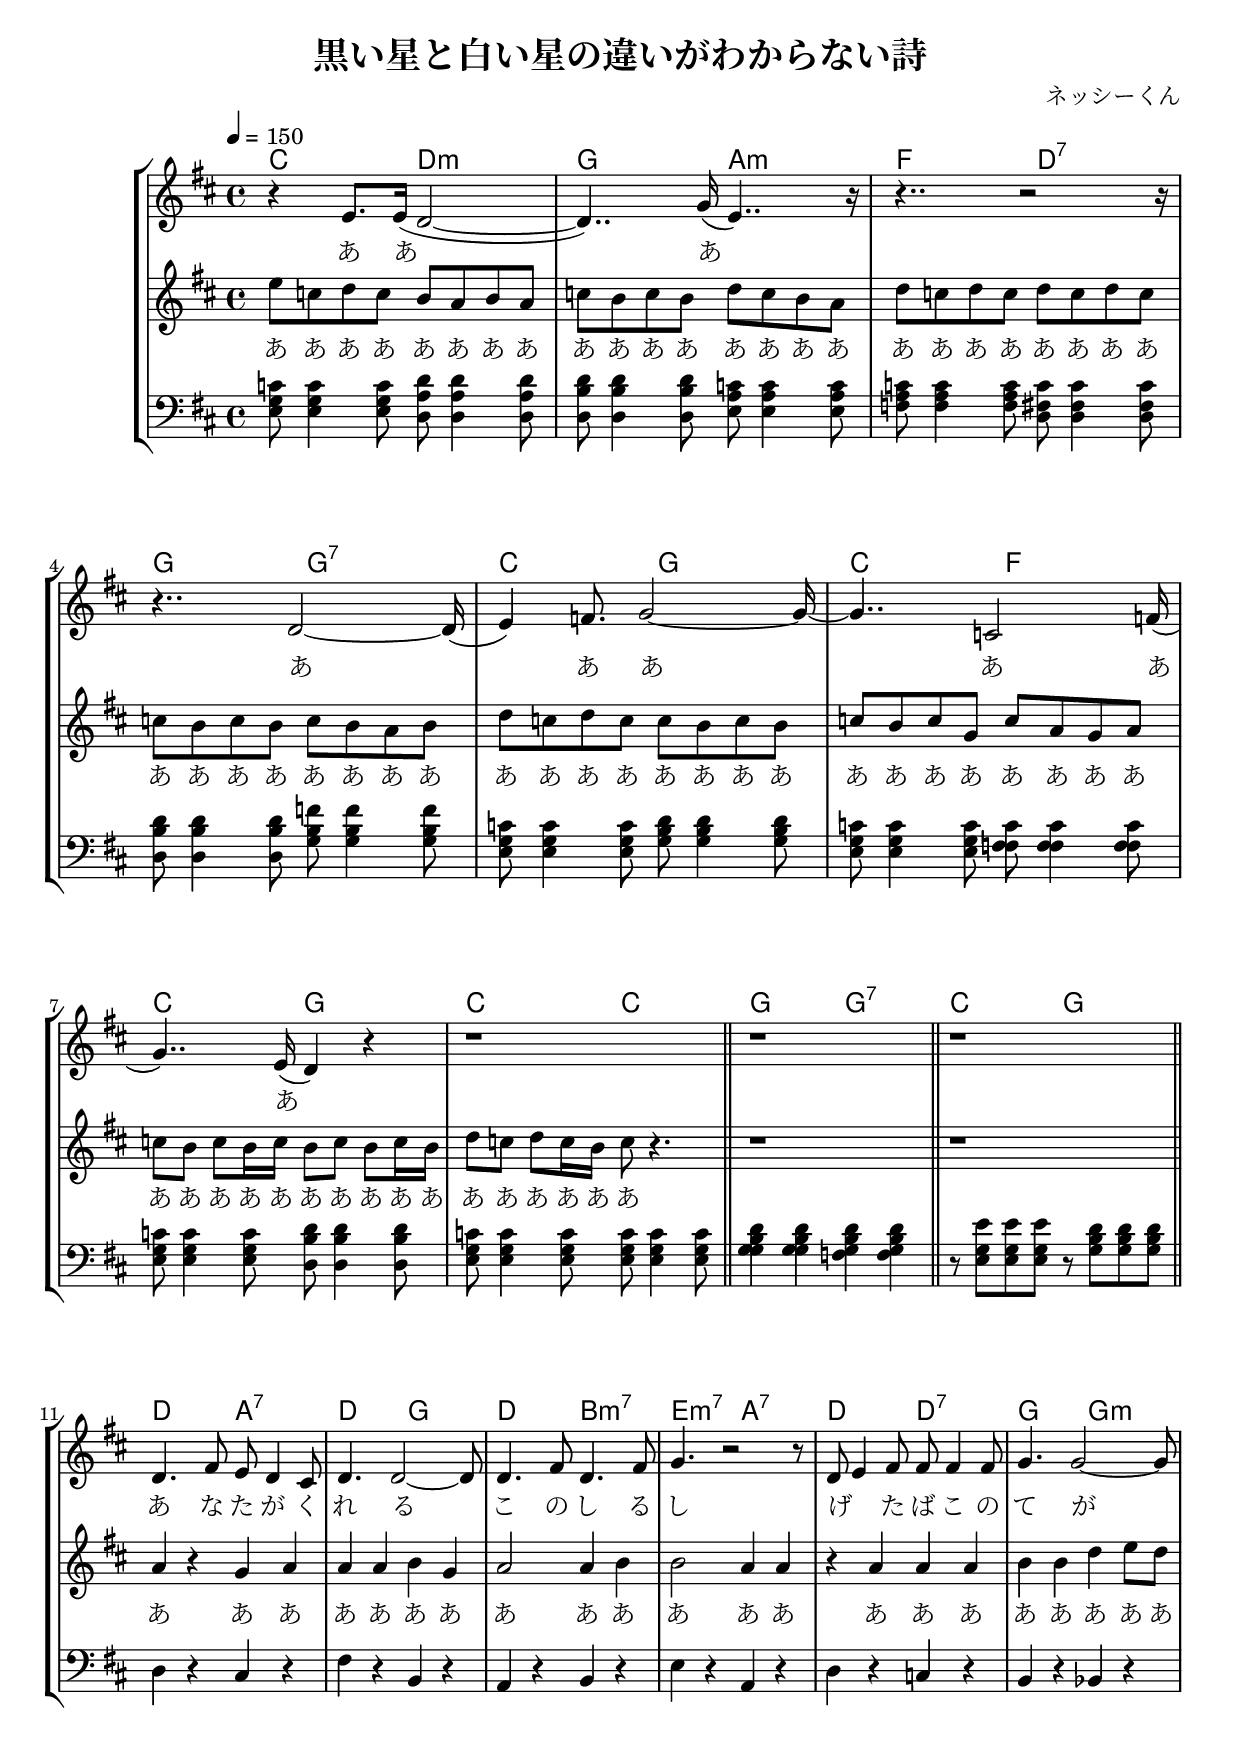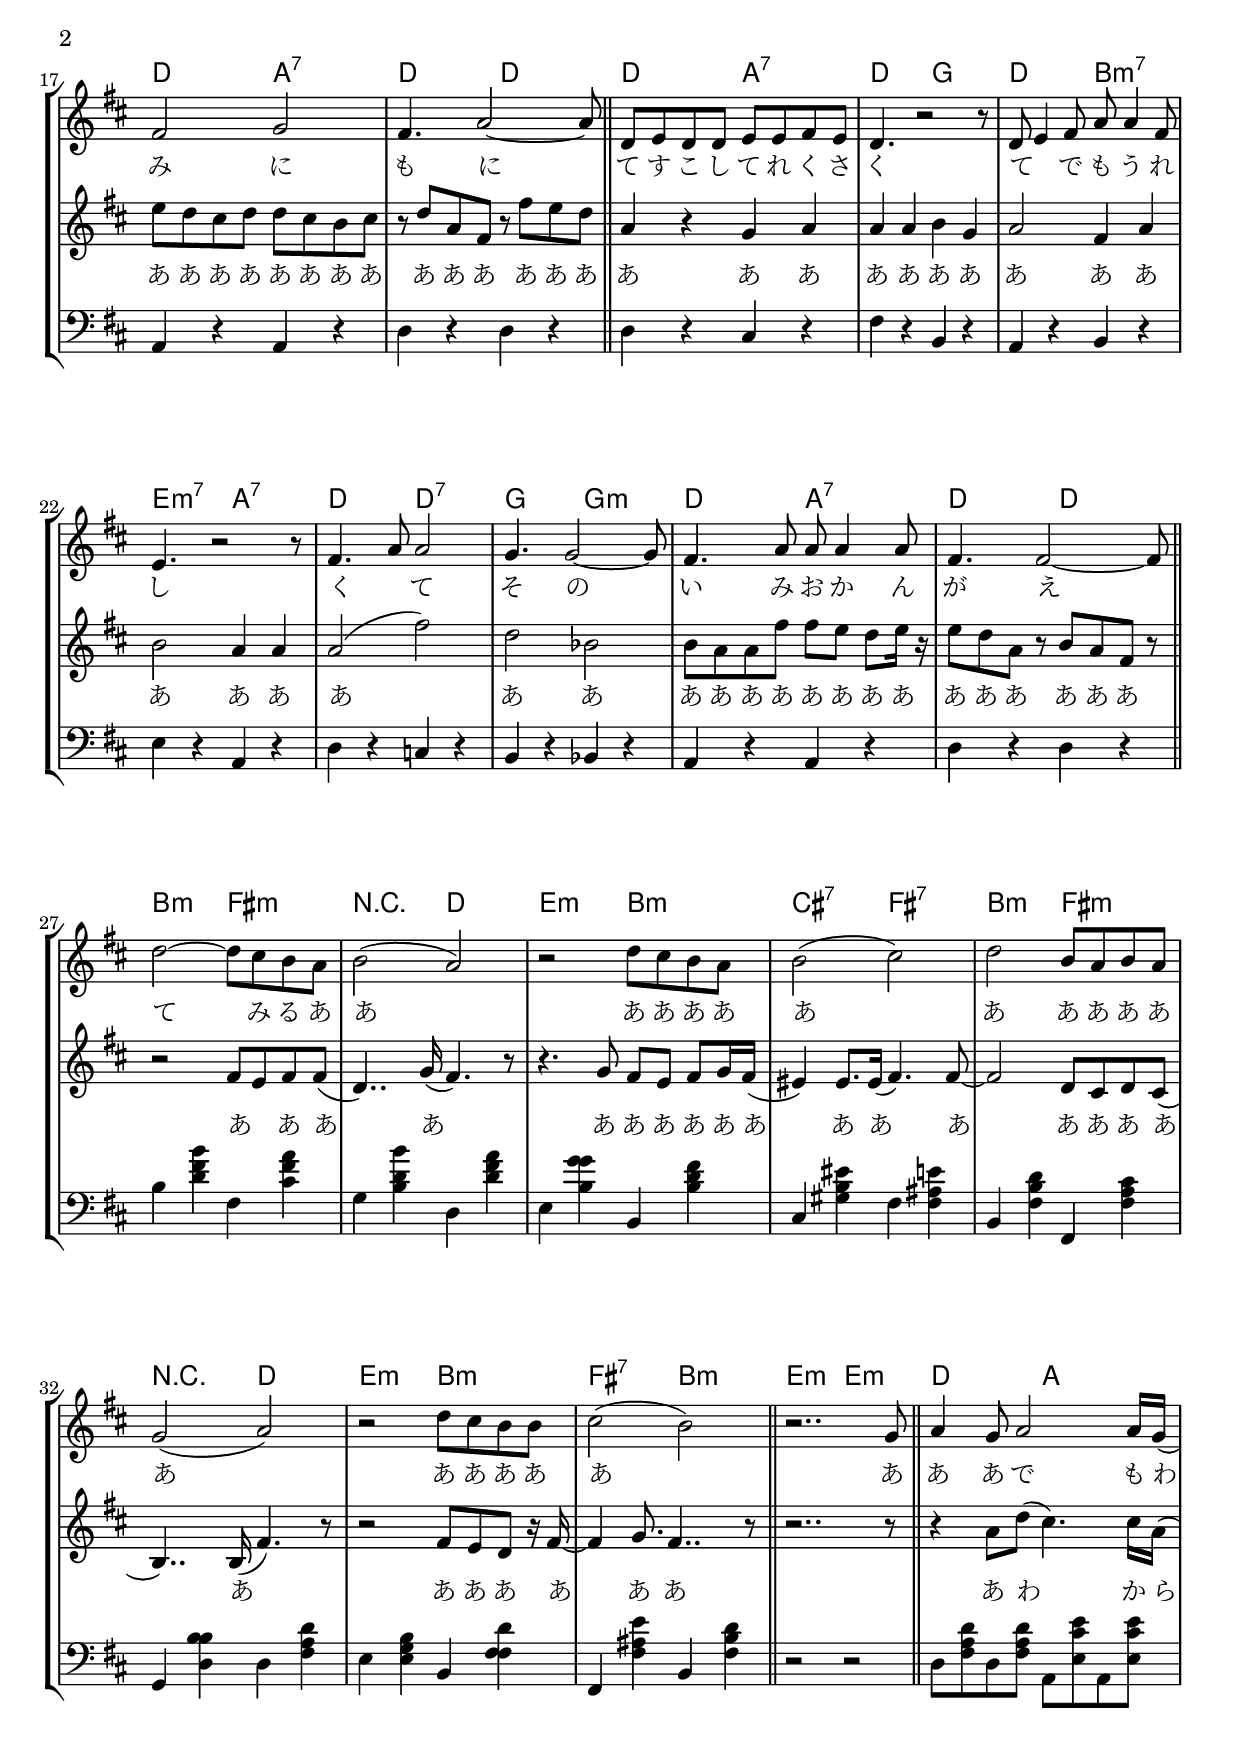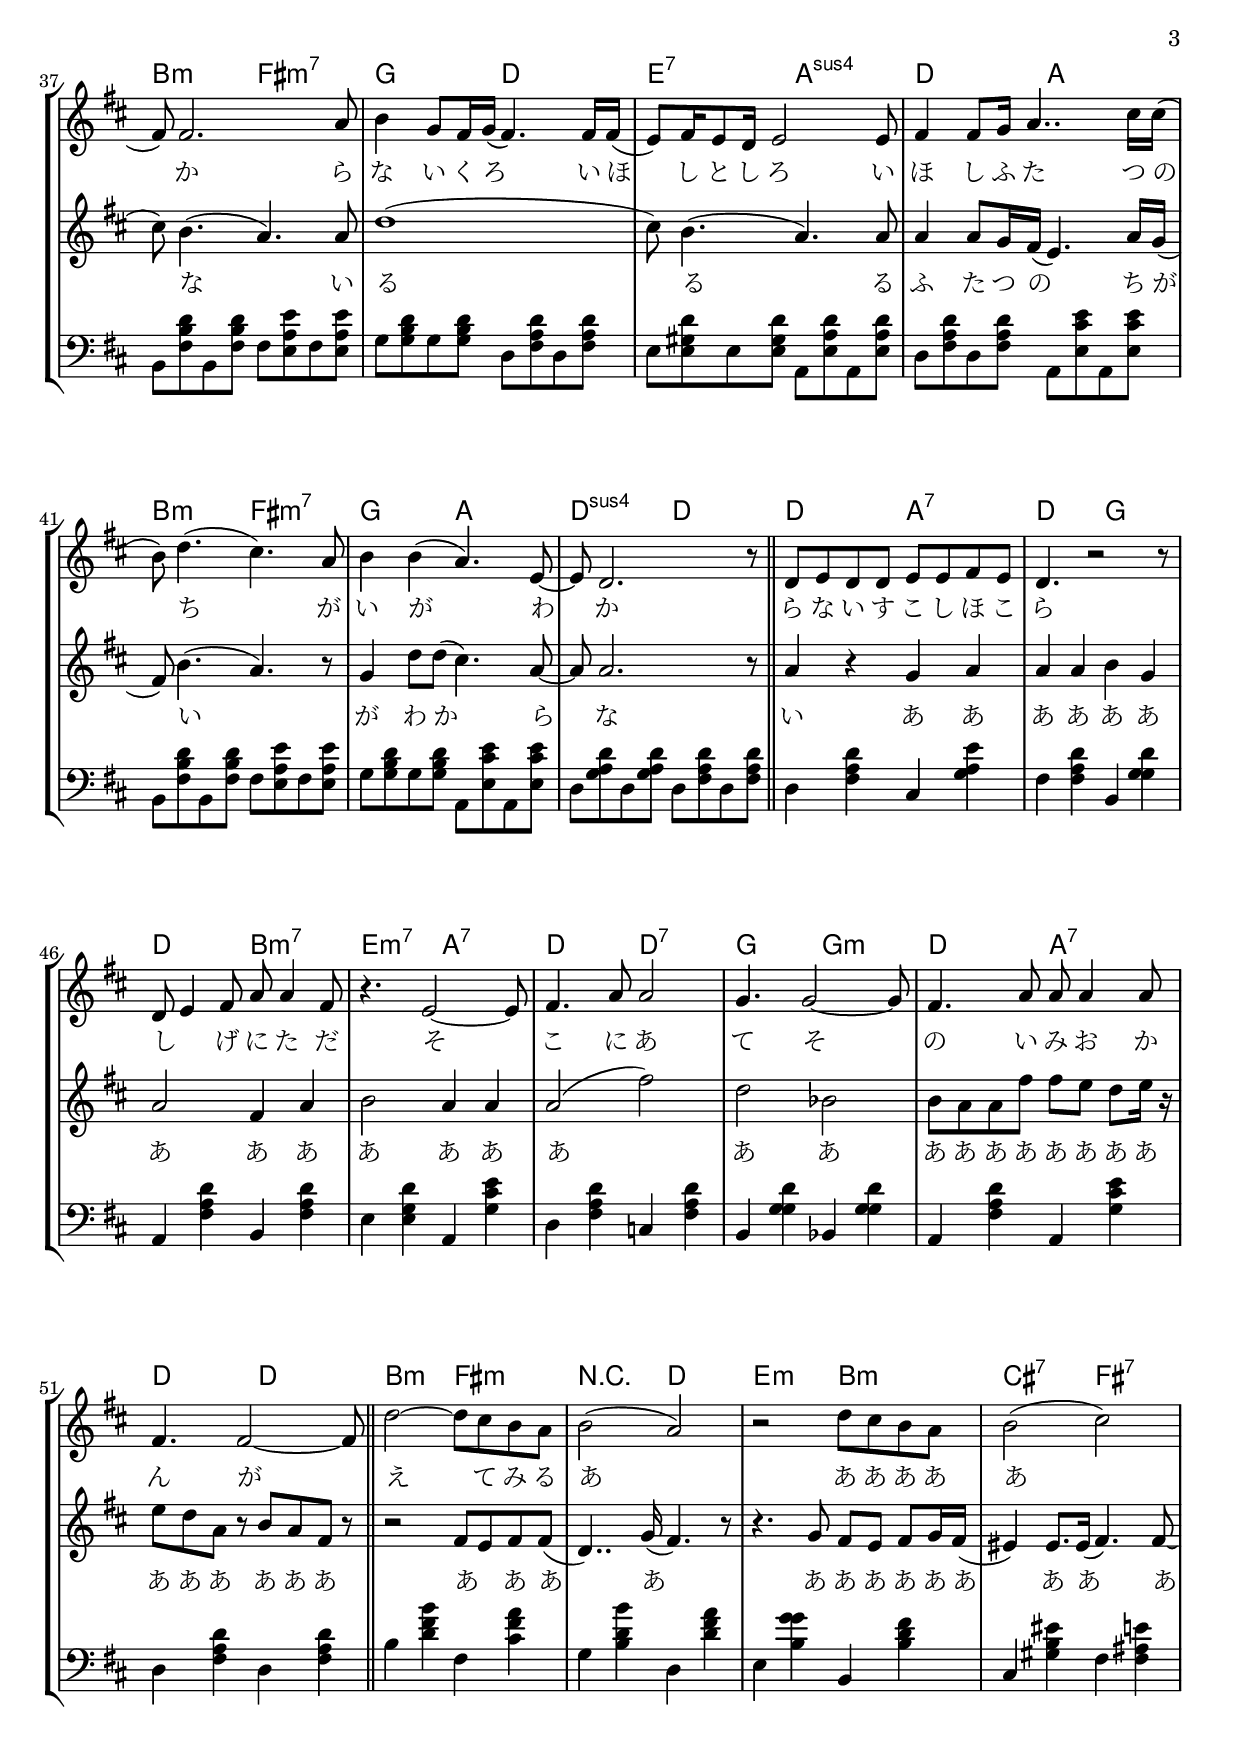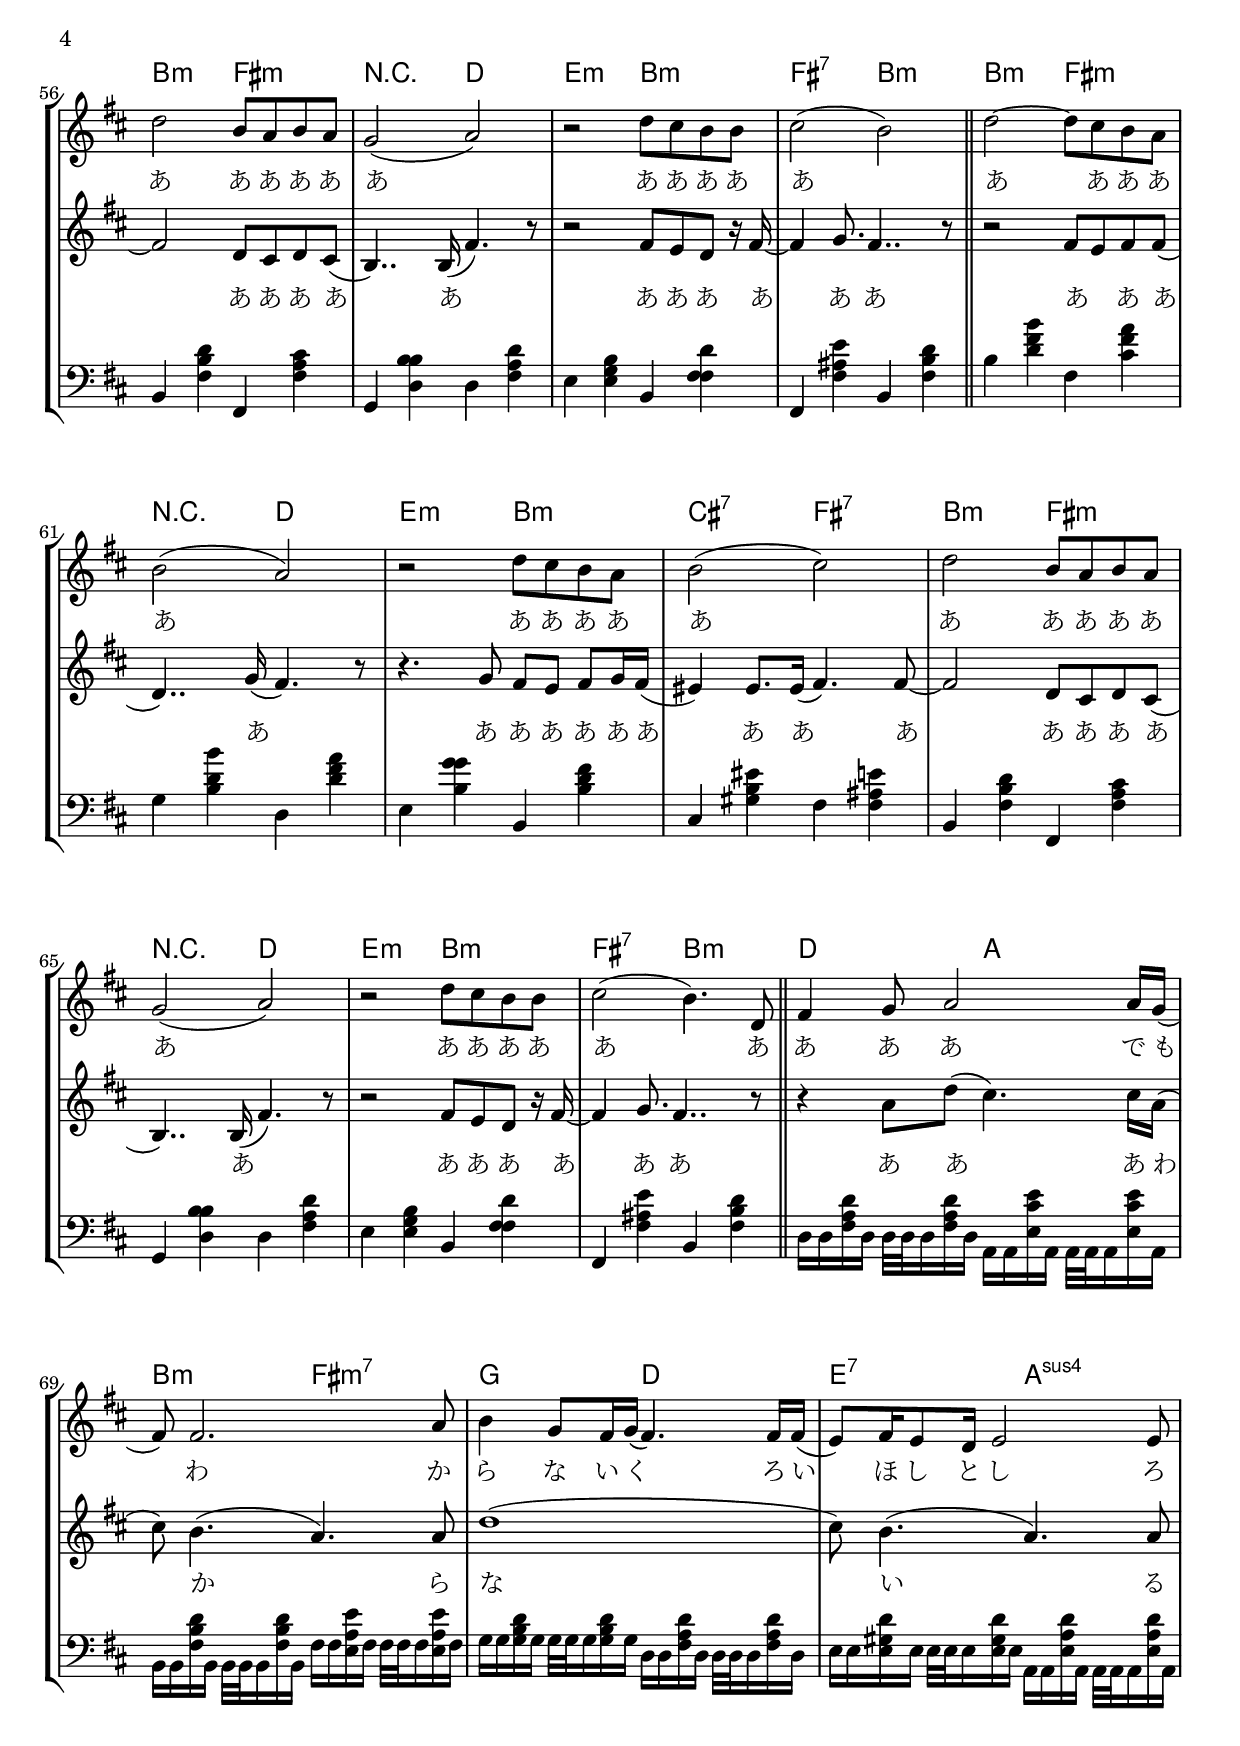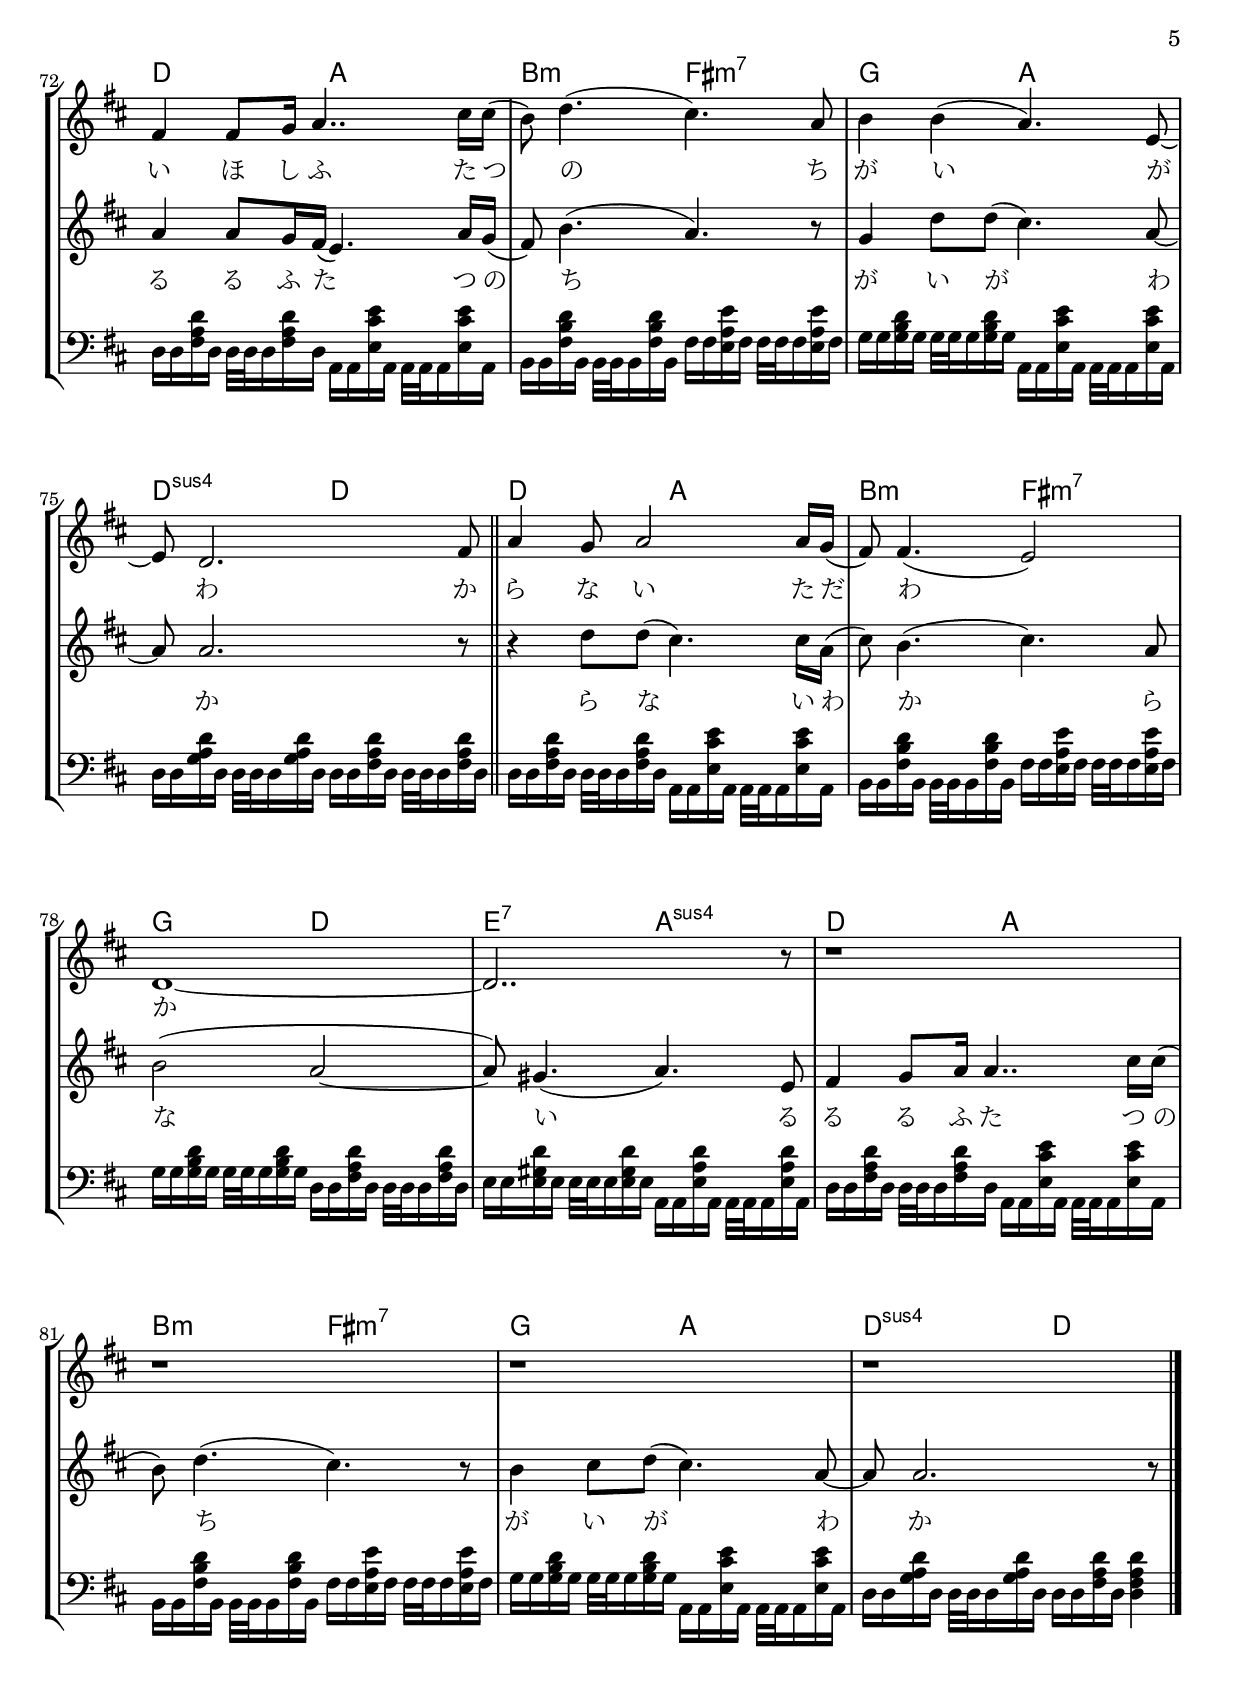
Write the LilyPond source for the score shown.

\version "2.12.1"

\header {
	title = \markup {黒い星と白い星の違いがわからない詩}
	composer = \markup \center-column {ネッシーくん}
}

harmony = \chordmode {
	c2 d:m g a:m f d:7 g g:7 c g c f c g c c 

	g g:7 

	c g 

	d a:7 d g d b:min7 e:min7 a:7 d d:7 g g:m d a:7 d d 

	d a:7 d g d b:min7 e:min7 a:7 d d:7 g g:m d a:7 d d 

	b:m fis:m r d e:m b:m cis:7 fis:7 b:m fis:m r d e:m b:m fis:7 b:m 

	e:m e:m 

	d a b:m fis:min7 g d e:7 a:sus4 d a b:m fis:min7 g a d:sus4 d 

	d a:7 d g d b:min7 e:min7 a:7 d d:7 g g:m d a:7 d d 

	b:m fis:m r d e:m b:m cis:7 fis:7 b:m fis:m r d e:m b:m fis:7 b:m 

	b:m fis:m r d e:m b:m cis:7 fis:7 b:m fis:m r d e:m b:m fis:7 b:m 

	d a b:m fis:min7 g d e:7 a:sus4 d a b:m fis:min7 g a d:sus4 d 

	d a b:m fis:min7 g d e:7 a:sus4 d a b:m fis:min7 g a d:sus4 d 
}

melody = {
	\set Staff.midiInstrument = #"Bagpipe"
		\key d \major
	\tempo 4 = 150
r4 e'8.  e'16  (d'2~ 
	d'4..)  g'16  (e'4..)  r16~ 
	r4..  r2~r16 
	r4..  d'2~d'16 
	(e'4)  f'8.  g'2~g'16~ 
	g'4..  c'2  f'16 
	(g'4..)  e'16  (d'4)  	r4 r1 	r1   
	r1   
	\set Staff.midiInstrument = #"fss0.35"
	d'4.  fis'8  e'8  d'4  cis'8 
	d'4.  d'2~d'8 
	d'4.  fis'8  d'4.  fis'8 
	g'4.  r2~r8 
	d'8  e'4  fis'8  fis'8  fis'4  fis'8 
	g'4.  g'2~g'8 
	fis'2  g'2 
	fis'4.  a'2~a'8
	\set Staff.midiInstrument = #"fss0.35"
	d'8  e'8  d'8  d'8  e'8  e'8  fis'8  e'8 
	d'4.  r2~r8 
	d'8  e'4  fis'8  a'8  a'4  fis'8 
	e'4.  r2~r8 
	fis'4.  a'8  a'2 
	g'4.  g'2~g'8 
	fis'4.  a'8  a'8  a'4  a'8 
	fis'4.  fis'2~fis'8
	\set Staff.midiInstrument = #"Koto"
	 d''2~d''8  cis''8  b'8  a'8 
	b'2  (a'2) 
	r2  d''8  cis''8  b'8  a'8 
	b'2  (cis''2) 
	d''2  b'8  a'8  b'8  a'8 
	g'2  (a'2) 
	r2  d''8  cis''8  b'8  b'8 
	cis''2  (b'2)
	r2.. 
	\set Staff.midiInstrument = #"fss0.35"
	g'8 
	a'4  g'8  a'2  a'16  g'16 
	(fis'8)  fis'2.  a'8 
	b'4  g'8  fis'16  g'16  (fis'4.)  fis'16  fis'16 
	(e'8)  fis'16  e'8  d'16  e'2  e'8 
	fis'4  fis'8  g'16  a'4..  cis''16  cis''16 
	(b'8)  d''4.  (cis''4.)  a'8 
	b'4  b'4  (a'4.)  e'8~ 
	e'8  d'2.  	r8 	\set Staff.midiInstrument = #"fss0.35"
	d'8  e'8  d'8  d'8  e'8  e'8  fis'8  e'8 
	d'4.  r2~r8 
	d'8  e'4  fis'8  a'8  a'4  fis'8 
	r4.  e'2~e'8 
	fis'4.  a'8  a'2 
	g'4.  g'2~g'8 
	fis'4.  a'8  a'8  a'4  a'8 
	fis'4.  fis'2~fis'8
	\set Staff.midiInstrument = #"Koto"
	 d''2~d''8  cis''8  b'8  a'8 
	b'2  (a'2) 
	r2  d''8  cis''8  b'8  a'8 
	b'2  (cis''2) 
	d''2  b'8  a'8  b'8  a'8 
	g'2  (a'2) 
	r2  d''8  cis''8  b'8  b'8 
	cis''2  (b'2)
	\set Staff.midiInstrument = #"Brass Section"
	 d''2~d''8  cis''8  b'8  a'8 
	b'2  (a'2) 
	r2  d''8  cis''8  b'8  a'8 
	b'2  (cis''2) 
	d''2  b'8  a'8  b'8  a'8 
	g'2  (a'2) 
	r2  d''8  cis''8  b'8  b'8 
	cis''2  (b'4.)  	\set Staff.midiInstrument = #"fss0.35"
	d'8 
	fis'4  g'8  a'2  a'16  g'16 
	(fis'8)  fis'2.  a'8 
	b'4  g'8  fis'16  g'16  (fis'4.)  fis'16  fis'16 
	(e'8)  fis'16  e'8  d'16  e'2  e'8 
	fis'4  fis'8  g'16  a'4..  cis''16  cis''16 
	(b'8)  d''4.  (cis''4.)  a'8 
	b'4  b'4  (a'4.)  e'8~ 
	e'8  d'2.  	\set Staff.midiInstrument = #"fss0.35"
	fis'8 
	a'4  g'8  a'2  a'16  g'16 
	(fis'8)  fis'4.  (e'2) 
	d'1~ 
	d'2..  	r8 r1 r1 r1 r1 	\bar "|."
}

words = \lyricmode {
	あ  あ  あ  あ  あ  あ  あ  あ  あ  
	
	
	あ  な  た  が  く  れ  る  こ  の  し  る  し  げ  た  ば  こ  の  て  が  み  に  も  に  て  
	す  こ  し  て  れ  く  さ  く  て  で  も  う  れ  し  く  て  そ  の  い  み  お  か  ん  が  え  て  み  る  
	あ  あ  あ  あ  あ  あ  あ  あ  あ  あ  あ  あ  あ  あ  あ  あ  あ  あ  あ  あ  あ  
	
	で  も  わ  か  ら  な  い  く  ろ  い  ほ  し  と  し  ろ  い  ほ  し  ふ  た  つ  の  ち  が  い  が  わ  か  ら  な  い  
	す  こ  し  ほ  こ  ら  し  げ  に  た  だ  そ  こ  に  あ  て  そ  の  い  み  お  か  ん  が  え  て  み  る  
	あ  あ  あ  あ  あ  あ  あ  あ  あ  あ  あ  あ  あ  あ  あ  あ  あ  あ  あ  あ  あ  
	あ  あ  あ  あ  あ  あ  あ  あ  あ  あ  あ  あ  あ  あ  あ  あ  あ  あ  あ  あ  あ  
	で  も  わ  か  ら  な  い  く  ろ  い  ほ  し  と  し  ろ  い  ほ  し  ふ  た  つ  の  ち  が  い  が  わ  か  ら  な  い  
	た  だ  わ  か  ら  な  い  あ  
}

secondmelody = {
	\set Staff.midiInstrument = #"Celesta"
		\key d \major
	\tempo 4 = 150
e''8  c''8  d''8  c''8  b'8  a'8  b'8  a'8 
	c''8  b'8  c''8  b'8  d''8  c''8  b'8  a'8 
	d''8  c''8  d''8  c''8  d''8  c''8  d''8  c''8 
	c''8  b'8  c''8  b'8  c''8  b'8  a'8  b'8 
	d''8  c''8  d''8  c''8  c''8  b'8  c''8  b'8 
	c''8  b'8  c''8  g'8  c''8  a'8  g'8  a'8 
	c''8  b'8  c''8  b'16  c''16  b'8  c''8  b'8  c''16  b'16 
	d''8  c''8  d''8  c''16  b'16  c''8  	r4. 	r1   
	r1   
	\set Staff.midiInstrument = #"Bright Acoustic"
	a'4  r4  g'4  a'4 
	a'4  a'4  b'4  g'4 
	a'2  a'4  b'4 
	b'2  a'4  a'4 
	r4  a'4  a'4  a'4 
	b'4  b'4  d''4  e''8  d''8 
	e''8  d''8  cis''8  d''8  d''8  cis''8  b'8  cis''8 
	r8  d''8  a'8  fis'8  r8  fis''8  e''8  d''8
	\set Staff.midiInstrument = #"Bright Acoustic"
	a'4  r4  g'4  a'4 
	a'4  a'4  b'4  g'4 
	a'2  fis'4  a'4 
	b'2  a'4  a'4 
	a'2  (fis''2) 
	d''2  bes'2 
	b'8  a'8  a'8  fis''8  fis''8  e''8  d''8  e''16  r16 
	e''8  d''8  a'8  r8  b'8  a'8  fis'8  	\set Staff.midiInstrument = #"Electric Bass (finger)"
	r8~ 
	r2  fis'8  e'8  fis'8  fis'8 
	(d'4..)  g'16  (fis'4.)  r8 
	r4.  g'8  fis'8  e'8  fis'8  g'16  fis'16 
	(eis'4)  eis'8.  eis'16  (fis'4.)  fis'8~ 
	fis'2  d'8  cis'8  d'8  cis'8 
	(b4..)  b16  (fis'4.)  r8 
	r2  fis'8  e'8  d'8  r16  fis'16~ 
	fis'4  g'8.  fis'4..  	r8 	r2.. 
	\set Staff.midiInstrument = #"mmi0.42"
	r8 
	r4  a'8  d''8  (cis''4.)  cis''16  a'16 
	(cis''8)  b'4.  (a'4.)  a'8 
	d''1 
	(cis''8)  b'4.  (a'4.)  a'8 
	a'4  a'8  g'16  fis'16  (e'4.)  a'16  g'16 
	(fis'8)  b'4.  (a'4.)  r8 
	g'4  d''8  d''8  (cis''4.)  a'8~ 
	a'8  a'2.  	r8 	\set Staff.midiInstrument = #"Bright Acoustic"
	a'4  r4  g'4  a'4 
	a'4  a'4  b'4  g'4 
	a'2  fis'4  a'4 
	b'2  a'4  a'4 
	a'2  (fis''2) 
	d''2  bes'2 
	b'8  a'8  a'8  fis''8  fis''8  e''8  d''8  e''16  r16 
	e''8  d''8  a'8  r8  b'8  a'8  fis'8  	\set Staff.midiInstrument = #"Electric Bass (finger)"
	r8~ 
	r2  fis'8  e'8  fis'8  fis'8 
	(d'4..)  g'16  (fis'4.)  r8 
	r4.  g'8  fis'8  e'8  fis'8  g'16  fis'16 
	(eis'4)  eis'8.  eis'16  (fis'4.)  fis'8~ 
	fis'2  d'8  cis'8  d'8  cis'8 
	(b4..)  b16  (fis'4.)  r8 
	r2  fis'8  e'8  d'8  r16  fis'16~ 
	fis'4  g'8.  fis'4..  	\set Staff.midiInstrument = #"Electric Bass (finger)"
	r8~ 
	r2  fis'8  e'8  fis'8  fis'8 
	(d'4..)  g'16  (fis'4.)  r8 
	r4.  g'8  fis'8  e'8  fis'8  g'16  fis'16 
	(eis'4)  eis'8.  eis'16  (fis'4.)  fis'8~ 
	fis'2  d'8  cis'8  d'8  cis'8 
	(b4..)  b16  (fis'4.)  r8 
	r2  fis'8  e'8  d'8  r16  fis'16~ 
	fis'4  g'8.  fis'4..  	\set Staff.midiInstrument = #"mmi0.42"
	r8 
	r4  a'8  d''8  (cis''4.)  cis''16  a'16 
	(cis''8)  b'4.  (a'4.)  a'8 
	d''1 
	(cis''8)  b'4.  (a'4.)  a'8 
	a'4  a'8  g'16  fis'16  (e'4.)  a'16  g'16 
	(fis'8)  b'4.  (a'4.)  r8 
	g'4  d''8  d''8  (cis''4.)  a'8~ 
	a'8  a'2.  	\set Staff.midiInstrument = #"mmi0.42"
	r8 
	r4  d''8  d''8  (cis''4.)  cis''16  a'16 
	(cis''8)  b'4.  (cis''4.)  a'8 
	b'2  (a'2~ 
	a'8)  gis'4.  (a'4.)  e'8 
	fis'4  g'8  a'16  a'4..  cis''16  cis''16 
	(b'8)  d''4.  (cis''4.)  r8 
	b'4  cis''8  d''8  (cis''4.)  a'8~ 
	a'8  a'2.  	r8 	\bar "|."
}

secondwords = \lyricmode {
	あ  あ  あ  あ  あ  あ  あ  あ  あ  あ  あ  あ  あ  あ  あ  あ  あ  あ  あ  あ  あ  あ  あ  あ  あ  あ  あ  あ  あ  あ  あ  あ  あ  あ  あ  あ  あ  あ  あ  あ  あ  あ  あ  あ  あ  あ  あ  あ  あ  あ  あ  あ  あ  あ  あ  あ  あ  あ  あ  あ  あ  あ  あ  あ  
	
	
	あ  あ  あ  あ  あ  あ  あ  あ  あ  あ  あ  あ  あ  あ  あ  あ  あ  あ  あ  あ  あ  あ  あ  あ  あ  あ  あ  あ  あ  あ  あ  あ  あ  あ  あ  
	あ  あ  あ  あ  あ  あ  あ  あ  あ  あ  あ  あ  あ  あ  あ  あ  あ  あ  あ  あ  あ  あ  あ  あ  あ  あ  あ  あ  あ  あ  
	あ  あ  あ  あ  あ  あ  あ  あ  あ  あ  あ  あ  あ  あ  あ  あ  あ  あ  あ  あ  あ  あ  あ  あ  あ  
	
	わ  か  ら  な  い  る  る  る  ふ  た  つ  の  ち  が  い  が  わ  か  ら  な  い  
	あ  あ  あ  あ  あ  あ  あ  あ  あ  あ  あ  あ  あ  あ  あ  あ  あ  あ  あ  あ  あ  あ  あ  あ  あ  あ  あ  あ  あ  あ  
	あ  あ  あ  あ  あ  あ  あ  あ  あ  あ  あ  あ  あ  あ  あ  あ  あ  あ  あ  あ  あ  あ  あ  あ  あ  
	あ  あ  あ  あ  あ  あ  あ  あ  あ  あ  あ  あ  あ  あ  あ  あ  あ  あ  あ  あ  あ  あ  あ  あ  あ  
	わ  か  ら  な  い  る  る  る  ふ  た  つ  の  ち  が  い  が  わ  か  ら  な  い  
	わ  か  ら  な  い  る  る  る  ふ  た  つ  の  ち  が  い  が  わ  か  ら  な  い  
}

tempochange = {
	\tempo 4 = 150
	r1 | r1 | r1 | r1 | r1 | r1 | r1 | r1 \bar "||"
	\tempo 4 = 150
	r1 \bar "||"
	\tempo 4 = 150
	r1 \bar "||"
	\tempo 4 = 150
	r1 | r1 | r1 | r1 | r1 | r1 | r1 | r1 \bar "||"
	\tempo 4 = 150
	r1 | r1 | r1 | r1 | r1 | r1 | r1 | r1 \bar "||"
	\tempo 4 = 150
	r1 | r1 | r1 | r1 | r1 | r1 | r1 | r1 \bar "||"
	\tempo 4 = 150
	r1 \bar "||"
	\tempo 4 = 150
	r1 | r1 | r1 | r1 | r1 | r1 | r1 | r1 \bar "||"
	\tempo 4 = 150
	r1 | r1 | r1 | r1 | r1 | r1 | r1 | r1 \bar "||"
	\tempo 4 = 150
	r1 | r1 | r1 | r1 | r1 | r1 | r1 | r1 \bar "||"
	\tempo 4 = 150
	r1 | r1 | r1 | r1 | r1 | r1 | r1 | r1 \bar "||"
	\tempo 4 = 150
	r1 | r1 | r1 | r1 | r1 | r1 | r1 | r1 \bar "||"
	\tempo 4 = 150
	r1 | r1 | r1 | r1 | r1 | r1 | r1 | r1 \bar "|."
}

mainacc = {
	\clef bass
	\set Staff.midiInstrument = #"Shamisen"
	\key d \major
	\tempo 4 = 150
	<e g c'>8 <e g c'>4 <e g c'>8
	<d a d'>8 <d a d'>4 <d a d'>8
	<d b d'>8 <d b d'>4 <d b d'>8
	<e a c'>8 <e a c'>4 <e a c'>8
	<f a c'>8 <f a c'>4 <f a c'>8
	<d fis c'>8 <d fis c'>4 <d fis c'>8
	<d b d'>8 <d b d'>4 <d b d'>8
	<g b f'>8 <g b f'>4 <g b f'>8
	<e g c'>8 <e g c'>4 <e g c'>8
	<g b d'>8 <g b d'>4 <g b d'>8
	<e g c'>8 <e g c'>4 <e g c'>8
	<f f c'>8 <f f c'>4 <f f c'>8
	<e g c'>8 <e g c'>4 <e g c'>8
	<d b d'>8 <d b d'>4 <d b d'>8
	<e g c'>8 <e g c'>4 <e g c'>8
	<e g c'>8 <e g c'>4 <e g c'>8
	\bar "||"

	\set Staff.midiInstrument = #"Electric Guitar (clean)"
	<g g b d'>4 <g g b d'>4
	<g f b d'>4 <g f b d'>4
	\bar "||"

	\set Staff.midiInstrument = #"Shamisen"
	r8 <e g e'>8 <e g e'>8 <e g e'>8
	r8 <g b d'>8 <g b d'>8 <g b d'>8
	\bar "||"

	\set Staff.midiInstrument = #"Pizzicato Strings"
	d4 r4
	cis4 r4
	fis4 r4
	b,4 r4
	a,4 r4
	b,4 r4
	e4 r4
	a,4 r4
	d4 r4
	c4 r4
	b,4 r4
	bes,4 r4
	a,4 r4
	a,4 r4
	d4 r4
	d4 r4
	\bar "||"

	\set Staff.midiInstrument = #"Pizzicato Strings"
	d4 r4
	cis4 r4
	fis4 r4
	b,4 r4
	a,4 r4
	b,4 r4
	e4 r4
	a,4 r4
	d4 r4
	c4 r4
	b,4 r4
	bes,4 r4
	a,4 r4
	a,4 r4
	d4 r4
	d4 r4
	\bar "||"

	\set Staff.midiInstrument = #"Shakuhachi"
	b4 <d' fis' b'>4
	fis4 <cis' fis' a'>4
	g4 <b d' b'>4
	d4 <d' fis' a'>4
	e4 <b g' g'>4
	b,4 <b d' fis'>4
	cis4 <gis b eis'>4
	fis4 <fis ais e'>4
	b,4 <fis b d'>4
	fis,4 <fis a cis'>4
	g,4 <d b b>4
	d4 <fis a d'>4
	e4 <e g b>4
	b,4 <fis fis d'>4
	fis,4 <fis ais e'>4
	b,4 <fis b d'>4
	\bar "||"

	\set Staff.midiInstrument = #"Acoustic grand"
	r2
	r2
	\bar "||"

	\set Staff.midiInstrument = #"FX 1 (rain)"
	d8 <fis a d'> d <fis a d'>
	a,8 <e cis' e'> a, <e cis' e'>
	b,8 <fis b d'> b, <fis b d'>
	fis8 <e a e'> fis <e a e'>
	g8 <g b d'> g <g b d'>
	d8 <fis a d'> d <fis a d'>
	e8 <e gis d'> e <e gis d'>
	a,8 <e a d'> a, <e a d'>
	d8 <fis a d'> d <fis a d'>
	a,8 <e cis' e'> a, <e cis' e'>
	b,8 <fis b d'> b, <fis b d'>
	fis8 <e a e'> fis <e a e'>
	g8 <g b d'> g <g b d'>
	a,8 <e cis' e'> a, <e cis' e'>
	d8 <g a d'> d <g a d'>
	d8 <fis a d'> d <fis a d'>
	\bar "||"

	\set Staff.midiInstrument = #"Pizzicato Strings"
	d4 <fis a d'>4
	cis4 <g a e'>4
	fis4 <fis a d'>4
	b,4 <g g d'>4
	a,4 <fis a d'>4
	b,4 <fis a d'>4
	e4 <e g d'>4
	a,4 <g cis' e'>4
	d4 <fis a d'>4
	c4 <fis a d'>4
	b,4 <g g d'>4
	bes,4 <g g d'>4
	a,4 <fis a d'>4
	a,4 <g cis' e'>4
	d4 <fis a d'>4
	d4 <fis a d'>4
	\bar "||"

	\set Staff.midiInstrument = #"Shakuhachi"
	b4 <d' fis' b'>4
	fis4 <cis' fis' a'>4
	g4 <b d' b'>4
	d4 <d' fis' a'>4
	e4 <b g' g'>4
	b,4 <b d' fis'>4
	cis4 <gis b eis'>4
	fis4 <fis ais e'>4
	b,4 <fis b d'>4
	fis,4 <fis a cis'>4
	g,4 <d b b>4
	d4 <fis a d'>4
	e4 <e g b>4
	b,4 <fis fis d'>4
	fis,4 <fis ais e'>4
	b,4 <fis b d'>4
	\bar "||"

	\set Staff.midiInstrument = #"Overdriven Guitar"
	b4 <d' fis' b'>4
	fis4 <cis' fis' a'>4
	g4 <b d' b'>4
	d4 <d' fis' a'>4
	e4 <b g' g'>4
	b,4 <b d' fis'>4
	cis4 <gis b eis'>4
	fis4 <fis ais e'>4
	b,4 <fis b d'>4
	fis,4 <fis a cis'>4
	g,4 <d b b>4
	d4 <fis a d'>4
	e4 <e g b>4
	b,4 <fis fis d'>4
	fis,4 <fis ais e'>4
	b,4 <fis b d'>4
	\bar "||"

	\set Staff.midiInstrument = #"Overdriven Guitar"
	d16 d16 <fis a d'>16 d16   d32 d32 d16 <fis a d'>16 d16
	a,16 a,16 <e cis' e'>16 a,16   a,32 a,32 a,16 <e cis' e'>16 a,16
	b,16 b,16 <fis b d'>16 b,16   b,32 b,32 b,16 <fis b d'>16 b,16
	fis16 fis16 <e a e'>16 fis16   fis32 fis32 fis16 <e a e'>16 fis16
	g16 g16 <g b d'>16 g16   g32 g32 g16 <g b d'>16 g16
	d16 d16 <fis a d'>16 d16   d32 d32 d16 <fis a d'>16 d16
	e16 e16 <e gis d'>16 e16   e32 e32 e16 <e gis d'>16 e16
	a,16 a,16 <e a d'>16 a,16   a,32 a,32 a,16 <e a d'>16 a,16
	d16 d16 <fis a d'>16 d16   d32 d32 d16 <fis a d'>16 d16
	a,16 a,16 <e cis' e'>16 a,16   a,32 a,32 a,16 <e cis' e'>16 a,16
	b,16 b,16 <fis b d'>16 b,16   b,32 b,32 b,16 <fis b d'>16 b,16
	fis16 fis16 <e a e'>16 fis16   fis32 fis32 fis16 <e a e'>16 fis16
	g16 g16 <g b d'>16 g16   g32 g32 g16 <g b d'>16 g16
	a,16 a,16 <e cis' e'>16 a,16   a,32 a,32 a,16 <e cis' e'>16 a,16
	d16 d16 <g a d'>16 d16   d32 d32 d16 <g a d'>16 d16
	d16 d16 <fis a d'>16 d16   d32 d32 d16 <fis a d'>16 d16
	\bar "||"

	\set Staff.midiInstrument = #"Overdriven Guitar"
	d16 d16 <fis a d'>16 d16   d32 d32 d16 <fis a d'>16 d16
	a,16 a,16 <e cis' e'>16 a,16   a,32 a,32 a,16 <e cis' e'>16 a,16
	b,16 b,16 <fis b d'>16 b,16   b,32 b,32 b,16 <fis b d'>16 b,16
	fis16 fis16 <e a e'>16 fis16   fis32 fis32 fis16 <e a e'>16 fis16
	g16 g16 <g b d'>16 g16   g32 g32 g16 <g b d'>16 g16
	d16 d16 <fis a d'>16 d16   d32 d32 d16 <fis a d'>16 d16
	e16 e16 <e gis d'>16 e16   e32 e32 e16 <e gis d'>16 e16
	a,16 a,16 <e a d'>16 a,16   a,32 a,32 a,16 <e a d'>16 a,16
	d16 d16 <fis a d'>16 d16   d32 d32 d16 <fis a d'>16 d16
	a,16 a,16 <e cis' e'>16 a,16   a,32 a,32 a,16 <e cis' e'>16 a,16
	b,16 b,16 <fis b d'>16 b,16   b,32 b,32 b,16 <fis b d'>16 b,16
	fis16 fis16 <e a e'>16 fis16   fis32 fis32 fis16 <e a e'>16 fis16
	g16 g16 <g b d'>16 g16   g32 g32 g16 <g b d'>16 g16
	a,16 a,16 <e cis' e'>16 a,16   a,32 a,32 a,16 <e cis' e'>16 a,16
	d16 d16 <g a d'>16 d16   d32 d32 d16 <g a d'>16 d16
	d16 d16 <fis a d'>16 d16 <d fis a d'>4
	\bar "|."
}

subacc = {
	\clef bass
	\set Staff.midiInstrument = #"Dulcimer"
	\key d \major
	\tempo 4 = 150
	c4.c8
	f4.f8
	g,4.g,8
	a,4.a,8
	f4.f8
	fis4.fis8
	g,4.g,8
	f4.f8
	e4.e8
	d4.d8
	c4.c8
	a,4.a,8
	g,4.g,8
	g,4.g,8
	c4.c8
	c4.c8
	\bar "||"

	\set Staff.midiInstrument = #"Dulcimer"
	g4 <g b d'>4
	g4 <f b d'>4
	\bar "||"

	\set Staff.midiInstrument = #"Dulcimer"
	<c e g e'>2
	<g g b d'>2
	\bar "||"

	\set Staff.midiInstrument = #"Dulcimer"
	d8 <fis a d'>16 d16   fis16 a16 <fis a d'>16 a16
	cis8 <g a e'>16 cis16   g16 a16 <g a e'>16 a16
	fis8 <fis a d'>16 fis16   fis16 a16 <fis a d'>16 a16
	b,8 <g g d'>16 b,16   g16 g16 <g g d'>16 g16
	a,8 <fis a d'>16 a,16   fis16 a16 <fis a d'>16 a16
	b,8 <fis a d'>16 b,16   fis16 a16 <fis a d'>16 a16
	e8 <e g d'>16 e16   e16 g16 <e g d'>16 g16
	a,8 <g cis' e'>16 a,16   g16 cis'16 <g cis' e'>16 cis'16
	d8 <fis a d'>16 d16   fis16 a16 <fis a d'>16 a16
	c8 <fis a d'>16 c16   fis16 a16 <fis a d'>16 a16
	b,8 <g g d'>16 b,16   g16 g16 <g g d'>16 g16
	bes,8 <g g d'>16 bes,16   g16 g16 <g g d'>16 g16
	a,8 <fis a d'>16 a,16   fis16 a16 <fis a d'>16 a16
	a,8 <g cis' e'>16 a,16   g16 cis'16 <g cis' e'>16 cis'16
	d8 <fis a d'>16 d16   fis16 a16 <fis a d'>16 a16
	d8 <fis a d'>16 d16   fis16 a16 <fis a d'>16 a16
	\bar "||"

	\set Staff.midiInstrument = #"Dulcimer"
	d8 <fis a d'>16 d16   fis16 a16 <fis a d'>16 a16
	cis8 <g a e'>16 cis16   g16 a16 <g a e'>16 a16
	fis8 <fis a d'>16 fis16   fis16 a16 <fis a d'>16 a16
	b,8 <g g d'>16 b,16   g16 g16 <g g d'>16 g16
	a,8 <fis a d'>16 a,16   fis16 a16 <fis a d'>16 a16
	b,8 <fis a d'>16 b,16   fis16 a16 <fis a d'>16 a16
	e8 <e g d'>16 e16   e16 g16 <e g d'>16 g16
	a,8 <g cis' e'>16 a,16   g16 cis'16 <g cis' e'>16 cis'16
	d8 <fis a d'>16 d16   fis16 a16 <fis a d'>16 a16
	c8 <fis a d'>16 c16   fis16 a16 <fis a d'>16 a16
	b,8 <g g d'>16 b,16   g16 g16 <g g d'>16 g16
	bes,8 <g g d'>16 bes,16   g16 g16 <g g d'>16 g16
	a,8 <fis a d'>16 a,16   fis16 a16 <fis a d'>16 a16
	a,8 <g cis' e'>16 a,16   g16 cis'16 <g cis' e'>16 cis'16
	d8 <fis a d'>16 d16   fis16 a16 <fis a d'>16 a16
	d8 <fis a d'>16 d16   fis16 a16 <fis a d'>16 a16
	\bar "||"

	\set Staff.midiInstrument = #"Taiko Drum"
	b4 r4
	fis4 r4
	g4 r4
	d4 r4
	e4 r4
	b,4 r4
	cis4 r4
	fis4 r4
	b,4 r4
	fis,4 r4
	g,4 r4
	d4 r4
	e4 r4
	b,4 r4
	fis,4 r4
	b,4 r4
	\bar "||"

	\set Staff.midiInstrument = #"Taiko Drum"
	e4 r4
	e4 r4
	\bar "||"

	\set Staff.midiInstrument = #"Baritone Sax"
	d4.d8
	a,4.a,8
	b,4.b,8
	fis4.fis8
	g4.g8
	d4.d8
	e4.e8
	a,4.a,8
	d4.d8
	a,4.a,8
	b,4.b,8
	fis4.fis8
	g4.g8
	a,4.a,8
	d4.d8
	d4.d8
	\bar "||"

	\set Staff.midiInstrument = #"Dulcimer"
	d8 <fis a d'>16 d16   fis16 a16 <fis a d'>16 a16
	cis8 <g a e'>16 cis16   g16 a16 <g a e'>16 a16
	fis8 <fis a d'>16 fis16   fis16 a16 <fis a d'>16 a16
	b,8 <g g d'>16 b,16   g16 g16 <g g d'>16 g16
	a,8 <fis a d'>16 a,16   fis16 a16 <fis a d'>16 a16
	b,8 <fis a d'>16 b,16   fis16 a16 <fis a d'>16 a16
	e8 <e g d'>16 e16   e16 g16 <e g d'>16 g16
	a,8 <g cis' e'>16 a,16   g16 cis'16 <g cis' e'>16 cis'16
	d8 <fis a d'>16 d16   fis16 a16 <fis a d'>16 a16
	c8 <fis a d'>16 c16   fis16 a16 <fis a d'>16 a16
	b,8 <g g d'>16 b,16   g16 g16 <g g d'>16 g16
	bes,8 <g g d'>16 bes,16   g16 g16 <g g d'>16 g16
	a,8 <fis a d'>16 a,16   fis16 a16 <fis a d'>16 a16
	a,8 <g cis' e'>16 a,16   g16 cis'16 <g cis' e'>16 cis'16
	d8 <fis a d'>16 d16   fis16 a16 <fis a d'>16 a16
	d8 <fis a d'>16 d16   fis16 a16 <fis a d'>16 a16
	\bar "||"

	\set Staff.midiInstrument = #"Taiko Drum"
	b8 b8 <d' fis' b'>8 b8
	fis8 fis8 <cis' fis' a'>8 fis8
	g8 g8 <b d' b'>8 g8
	d8 d8 <d' fis' a'>8 d8
	e8 e8 <b g' g'>8 e8
	b,8 b,8 <b d' fis'>8 b,8
	cis8 cis8 <gis b eis'>8 cis8
	fis8 fis8 <fis ais e'>8 fis8
	b,8 b,8 <fis b d'>8 b,8
	fis,8 fis,8 <fis a cis'>8 fis,8
	g,8 g,8 <d b b>8 g,8
	d8 d8 <fis a d'>8 d8
	e8 e8 <e g b>8 e8
	b,8 b,8 <fis fis d'>8 b,8
	fis,8 fis,8 <fis ais e'>8 fis,8
	b,8 b,8 <fis b d'>8 b,8
	\bar "||"

	\set Staff.midiInstrument = #"Timpani"
	b8 b8 <d' fis' b'>8 b8
	fis8 fis8 <cis' fis' a'>8 fis8
	g8 g8 <b d' b'>8 g8
	d8 d8 <d' fis' a'>8 d8
	e8 e8 <b g' g'>8 e8
	b,8 b,8 <b d' fis'>8 b,8
	cis8 cis8 <gis b eis'>8 cis8
	fis8 fis8 <fis ais e'>8 fis8
	b,8 b,8 <fis b d'>8 b,8
	fis,8 fis,8 <fis a cis'>8 fis,8
	g,8 g,8 <d b b>8 g,8
	d8 d8 <fis a d'>8 d8
	e8 e8 <e g b>8 e8
	b,8 b,8 <fis fis d'>8 b,8
	fis,8 fis,8 <fis ais e'>8 fis,8
	b,8 b,8 <fis b d'>8 b,8
	\bar "||"

	\set Staff.midiInstrument = #"Slap Bass 1"
	d4.d8
	a,4.a,8
	b,4.b,8
	fis4.fis8
	g4.g8
	d4.d8
	e4.e8
	a,4.a,8
	d4.d8
	a,4.a,8
	b,4.b,8
	fis4.fis8
	g4.g8
	a,4.a,8
	d4.d8
	d4.d8
	\bar "||"

	\set Staff.midiInstrument = #"Slap Bass 1"
	d4.d8
	a,4.a,8
	b,4.b,8
	fis4.fis8
	g4.g8
	d4.d8
	e4.e8
	a,4.a,8
	d4.d8
	a,4.a,8
	b,4.b,8
	fis4.fis8
	g4.g8
	a,4.a,8
	d4.d8
	d2
	\bar "|."
}

percA = {
	\drummode {
	r1 |r1 |r1 |r1 |r1 |r1 |r1 |r1 \bar "||"
	r1 \bar "||"
	r8 hh2. r8  \bar "||"
	hh4 hh4 hh4 hh4  |hh4 hh4 hh4 hh4  |hh4 hh4 hh4 hh4  |hh4 hh4 hh4 hh4  |hh4 hh4 hh4 hh4  |hh4 hh4 hh4 hh4  |hh4 hh4 hh4 hh4  |hh4 hh4 hh4 hh4  \bar "||"
	hh4 hh4 hh4 hh4  |hh4 hh4 hh4 hh4  |hh4 hh4 hh4 hh4  |hh4 hh4 hh4 hh4  |hh4 hh4 hh4 hh4  |hh4 hh4 hh4 hh4  |hh4 hh4 hh4 hh4  |hh4 hh4 hh4 hh4  \bar "||"
	r8 hho8 hho8 hho8 hho8 hho8 hho8 hho8  |hho8 hho8 hho8 hho8 hho8 hho8 hho8 hho8  |r8 hho8 hho8 hho8 hho8 hho8 hho8 hho8  |hho8 hho8 hho8 hho8 hho2  |r8 hho8 hho8 hho8 hho8 hho8 hho8 hho8  |hho8 hho8 hho8 hho8 hho8 hho8 hho8 hho8  |r8 hho8 hho8 hho8 hho8 hho8 hho8 hho8  |hho8 hho8 hho2.  \bar "||"
	r1 \bar "||"
	r8 cymr16 cymr16 cymr8 cymr16 cymr16 cymr8 cymr16 cymr16 cymr8 cymr8  |cymr8 cymr16 cymr16 cymr8 cymr16 cymr16 cymr8 cymr16 cymr16 cymr8 cymr8  |cymr8 cymr16 cymr16 cymr8 cymr16 cymr16 cymr8 cymr16 cymr16 cymr8 cymr16 cymr16  |cymr8 cymr16 cymr16 cymr8 cymr16 cymr16 cymr8 cymr16 cymr16 cymr8 cymr8  |r8 cymr16 cymr16 cymr8 cymr16 cymr16 cymr8 cymr16 cymr16 cymr8 cymr8  |cymr8 cymr16 cymr16 cymr8 cymr16 cymr16 cymr8 cymr16 cymr16 cymr8 cymr8  |cymr8 cymr16 cymr16 cymr8 cymr16 cymr16 cymr8 cymr16 cymr16 cymr8 cymr16 cymr16  |cymr8 cymr16 cymr16 cymr8 cymr16 cymr16 cymr8 cymr16 cymr16 cymr8 cymr8  \bar "||"
	r4 sn2 sn8. sn16  |r4 sn2 sn8. sn16  |r4 sn2 sn8. sn16  |r4 sn2 sn8. sn16  |r4 sn2 sn8. sn16  |r4 sn2 sn8. sn16  |r4 sn2 sn8. sn16  |r8 sn8 sn4 sn8 sn8 sn16 sn8 sn16  \bar "||"
	r8 hho8 hho8 hho8 hho8 hho8 hho8 hho8  |hho8 hho8 hho8 hho8 hho8 hho8 hho8 hho8  |r8 hho8 hho8 hho8 hho8 hho8 hho8 hho8  |hho8 hho8 hho8 hho8 hho2  |r8 hho8 hho8 hho8 hho8 hho8 hho8 hho8  |hho8 hho8 hho8 hho8 hho8 hho8 hho8 hho8  |r8 hho8 hho8 hho8 hho8 hho8 hho8 hho8  |hho8 hho8 hho2.  \bar "||"
	r8 hho8 hho8 hho8 hho8 hho8 hho8 hho8  |hho8 hho8 hho8 hho8 hho8 hho8 hho8 hho8  |r8 hho8 hho8 hho8 hho8 hho8 hho8 hho8  |hho8 hho8 hho8 hho8 hho2  |r8 hho8 hho8 hho8 hho8 hho8 hho8 hho8  |hho8 hho8 hho8 hho8 hho8 hho8 hho8 hho8  |r8 hho8 hho8 hho8 hho8 hho8 hho8 hho8  |hho8 hho8 hho2.  \bar "||"
	r8 cymr16 cymr16 cymr8 cymr16 cymr16 cymr8 cymr16 cymr16 cymr8 cymr8  |cymr8 cymr16 cymr16 cymr8 cymr16 cymr16 cymr8 cymr16 cymr16 cymr8 cymr8  |cymr8 cymr16 cymr16 cymr8 cymr16 cymr16 cymr8 cymr16 cymr16 cymr8 cymr16 cymr16  |cymr8 cymr16 cymr16 cymr8 cymr16 cymr16 cymr8 cymr16 cymr16 cymr8 cymr8  |r8 cymr16 cymr16 cymr8 cymr16 cymr16 cymr8 cymr16 cymr16 cymr8 cymr8  |cymr8 cymr16 cymr16 cymr8 cymr16 cymr16 cymr8 cymr16 cymr16 cymr8 cymr8  |cymr8 cymr16 cymr16 cymr8 cymr16 cymr16 cymr8 cymr16 cymr16 cymr8 cymr16 cymr16  |cymr8 cymr16 cymr16 cymr8 cymr16 cymr16 cymr8 cymr16 cymr16 cymr8 cymr8  \bar "||"
	r8 cymr16 cymr16 cymr8 cymr16 cymr16 cymr8 cymr16 cymr16 cymr8 cymr8  |cymr8 cymr16 cymr16 cymr8 cymr16 cymr16 cymr8 cymr16 cymr16 cymr8 cymr8  |cymr8 cymr16 cymr16 cymr8 cymr16 cymr16 cymr8 cymr16 cymr16 cymr8 cymr16 cymr16  |cymr8 cymr16 cymr16 cymr8 cymr16 cymr16 cymr8 cymr16 cymr16 cymr8 cymr8  |r8 cymr16 cymr16 cymr8 cymr16 cymr16 cymr8 cymr16 cymr16 cymr8 cymr8  |cymr8 cymr16 cymr16 cymr8 cymr16 cymr16 cymr8 cymr16 cymr16 cymr8 cymr8  |cymr8 cymr16 cymr16 cymr8 cymr16 cymr16 cymr8 cymr16 cymr16 cymr8 cymr16 cymr16  |cymr8 cymr16 cymr16 cymr8 cymr16 cymr16 cymr8 cymr16 cymr16 cymr8 cymr8  \bar "|."
	}
}

percB = {
	\drummode {
	r1 |r1 |r1 |r1 |r1 |r1 |r1 |r1 \bar "||"
	r1 \bar "||"
	r4 sn2 sn4  \bar "||"
	r8 ss4 ss4 ss4 ss8  |r8 ss4 ss8 ss8. ss8. ss8  |r8 ss4 ss4 ss4 ss8  |r8 ss4 ss8 ss8. ss8. ss8  |r8 ss4 ss4 ss4 ss8  |r8 ss4 ss8 ss8. ss8. ss8  |r8 ss4 ss4 ss4 ss8  |r8 ss4 ss8 ss8. ss8. ss8  \bar "||"
	r8 ss4 ss4 ss4 ss8  |r8 ss4 ss8 ss8. ss8. ss8  |r8 ss4 ss4 ss4 ss8  |r8 ss4 ss8 ss8. ss8. ss8  |r8 ss4 ss4 ss4 ss8  |r8 ss4 ss8 ss8. ss8. ss8  |r8 ss4 ss4 ss4 ss8  |r8 ss4 ss8 ss8. ss8. ss8  \bar "||"
	r8 sn4 sn4 sn4 sn8  |r8 sn4 sn4 sn4 sn8  |r8 sn4 sn4 sn4 sn8  |r8 sn4 sn8 sn8 sn16 sn4 r16  |r8 sn4 sn4 sn4 sn8  |r8 sn4 sn4 sn4 sn8  |r8 sn4 sn4 sn4 sn8  |r8 sn8. sn16 sn8 sn16 sn16 sn16 sn8. sn8  \bar "||"
	r1 \bar "||"
	r4 sn2 sn4  |r4 sn8 sn4. sn4  |r4 sn2 sn4  |r4 sn8 sn4. sn4  |r4 sn2 sn4  |r4 sn8 sn4. sn4  |r4 sn2 sn4  |r4 sn2 sn8 sn16 sn16  \bar "||"
	r4. r16 tommh8 tommh4. r16  |r1  |r4. r16 tommh8 tommh4. r16  |r1  |r4. r16 tommh8 tommh4. r16  |r1  |r4. r16 tommh8 tommh4. r16  |r1  \bar "||"
	r8 sn4 sn4 sn4 sn8  |r8 sn4 sn4 sn4 sn8  |r8 sn4 sn4 sn4 sn8  |r8 sn4 sn8 sn8 sn16 sn4 r16  |r8 sn4 sn4 sn4 sn8  |r8 sn4 sn4 sn4 sn8  |r8 sn4 sn4 sn4 sn8  |r8 sn8. sn16 sn8 sn16 sn16 sn16 sn8. sn8  \bar "||"
	r8 sn4 sn4 sn4 sn8  |r8 sn4 sn4 sn4 sn8  |r8 sn4 sn4 sn4 sn8  |r8 sn4 sn8 sn8 sn16 sn4 r16  |r8 sn4 sn4 sn4 sn8  |r8 sn4 sn4 sn4 sn8  |r8 sn4 sn4 sn4 sn8  |r8 sn8. sn16 sn8 sn16 sn16 sn16 sn8. sn8  \bar "||"
	r4 sn2 sn4  |r4 sn8 sn4. sn4  |r4 sn2 sn4  |r4 sn8 sn4. sn4  |r4 sn2 sn4  |r4 sn8 sn4. sn4  |r4 sn2 sn4  |r4 sn2 sn8 sn16 sn16  \bar "||"
	r4 sn2 sn4  |r4 sn8 sn4. sn4  |r4 sn2 sn4  |r4 sn8 sn4. sn4  |r4 sn2 sn4  |r4 sn8 sn4. sn4  |r4 sn2 sn4  |r4 sn2 sn8 sn16 sn16  \bar "|."
	}
}

percC = {
	\drummode {
	r1 |r1 |r1 |r1 |r1 |r1 |r1 |r1 \bar "||"
	r1 \bar "||"
	bd8 bd4. bd4. bd8  \bar "||"
	r8 hhp4 hhp4 hhp4 hhp8  |r8 hhp4 hhp4 hhp4 hhp8  |r8 hhp4 hhp4 hhp4 hhp8  |r8 hhp4 hhp4 hhp4 hhp8  |r8 hhp4 hhp4 hhp4 hhp8  |r8 hhp4 hhp4 hhp4 hhp8  |r8 hhp4 hhp4 hhp4 hhp8  |r8 hhp4 hhp4 hhp4 hhp8  \bar "||"
	r8 hhp4 hhp4 hhp4 hhp8  |r8 hhp4 hhp4 hhp4 hhp8  |r8 hhp4 hhp4 hhp4 hhp8  |r8 hhp4 hhp4 hhp4 hhp8  |r8 hhp4 hhp4 hhp4 hhp8  |r8 hhp4 hhp4 hhp4 hhp8  |r8 hhp4 hhp4 hhp4 hhp8  |r8 hhp4 hhp4 hhp4 hhp8  \bar "||"
	bd4 bd4 bd8. bd8 bd8.  |bd4 bd4 bd8. bd8 bd8.  |bd4 bd4 bd8. bd8 bd8.  |bd4 bd4 r16 bd4. r16  |bd4 bd4 bd8. bd8 bd8.  |bd4 bd4 bd8. bd8 bd8.  |bd4 bd4 bd8. bd8 bd8.  |bd8 bd8 bd8. bd8. bd8 bd8 bd8  \bar "||"
	r1 \bar "||"
	bd8. bd16 bd8. bd16 bd8. bd16 bd8. bd16  |bd8. bd16 bd8. bd16 bd8. bd16 bd4  |bd8. bd16 bd8. bd16 bd8. bd16 bd8. bd16  |bd8. bd16 bd8. bd16 bd8. bd16 bd4  |bd8. bd16 bd8. bd16 bd8. bd16 bd8. bd16  |bd8. bd16 bd8. bd16 bd8. bd16 bd4  |bd8. bd16 bd8. bd16 bd8. bd16 bd8. bd16  |bd8. bd16 bd8. bd16 bd8. bd16 bd8. bd16  \bar "||"
	r8 toml8 toml8 toml8 toml8 toml8 toml8 toml8  |toml8 toml8 toml8 toml8 toml8 toml8 toml8 toml8  |toml8 toml8 toml8 toml8 toml8 toml8 toml8 toml8  |toml8 toml8 toml8 toml8 toml8 toml8 toml8 toml8  |r8 toml8 toml8 toml8 toml8 toml8 toml8 toml8  |toml8 toml8 toml8 toml8 toml8 toml8 toml8 toml8  |toml8 toml8 toml8 toml8 toml8 toml8 toml8 toml8  |toml8 toml8 toml8 toml8 toml8 toml8 toml8 toml8  \bar "||"
	bd4 bd4 bd8. bd8 bd8.  |bd4 bd4 bd8. bd8 bd8.  |bd4 bd4 bd8. bd8 bd8.  |bd4 bd4 r16 bd4. r16  |bd4 bd4 bd8. bd8 bd8.  |bd4 bd4 bd8. bd8 bd8.  |bd4 bd4 bd8. bd8 bd8.  |bd8 bd8 bd8. bd8. bd8 bd8 bd8  \bar "||"
	bd4 bd4 bd8. bd8 bd8.  |bd4 bd4 bd8. bd8 bd8.  |bd4 bd4 bd8. bd8 bd8.  |bd4 bd4 r16 bd4. r16  |bd4 bd4 bd8. bd8 bd8.  |bd4 bd4 bd8. bd8 bd8.  |bd4 bd4 bd8. bd8 bd8.  |bd8 bd8 bd8. bd8. bd8 bd8 bd8  \bar "||"
	bd8. bd16 bd8. bd16 bd8. bd16 bd8. bd16  |bd8. bd16 bd8. bd16 bd8. bd16 bd4  |bd8. bd16 bd8. bd16 bd8. bd16 bd8. bd16  |bd8. bd16 bd8. bd16 bd8. bd16 bd4  |bd8. bd16 bd8. bd16 bd8. bd16 bd8. bd16  |bd8. bd16 bd8. bd16 bd8. bd16 bd4  |bd8. bd16 bd8. bd16 bd8. bd16 bd8. bd16  |bd8. bd16 bd8. bd16 bd8. bd16 bd8. bd16  \bar "||"
	bd8. bd16 bd8. bd16 bd8. bd16 bd8. bd16  |bd8. bd16 bd8. bd16 bd8. bd16 bd4  |bd8. bd16 bd8. bd16 bd8. bd16 bd8. bd16  |bd8. bd16 bd8. bd16 bd8. bd16 bd4  |bd8. bd16 bd8. bd16 bd8. bd16 bd8. bd16  |bd8. bd16 bd8. bd16 bd8. bd16 bd4  |bd8. bd16 bd8. bd16 bd8. bd16 bd8. bd16  |bd8. bd16 bd8. bd16 bd8. bd16 bd8. bd16  \bar "|."
	}
}

percD = {
	\drummode {
	r1 |r1 |r1 |r1 |r1 |r1 |r1 |r1 \bar "||"
	r1 \bar "||"
	r1  \bar "||"
	bd2 bd4. r16 bd16  |bd4 bd4 bd4 bd8. bd16  |bd2 bd4. r16 bd16  |bd4 bd4 bd4 bd8. bd16  |bd2 bd4. r16 bd16  |bd4 bd4 bd4 bd8. bd16  |bd2 bd4. r16 bd16  |bd4 bd4 bd4 bd8. bd16  \bar "||"
	bd2 bd4. r16 bd16  |bd4 bd4 bd4 bd8. bd16  |bd2 bd4. r16 bd16  |bd4 bd4 bd4 bd8. bd16  |bd2 bd4. r16 bd16  |bd4 bd4 bd4 bd8. bd16  |bd2 bd4. r16 bd16  |bd4 bd4 bd4 bd8. bd16  \bar "||"
	cymc1  |r1  |cymc1  |r1  |cymc1  |r1  |cymc1  |r1  \bar "||"
	r1 \bar "||"
	r1  |r2 r16 tommh4. r16  |r1  |r2 r16 tommh4. r16  |r1  |r2 r16 tommh4. r16  |r1  |r4. tommh2 r8  \bar "||"
	r1  |r4. r16 tomfh8 tomfh4. r16  |r1  |r4. r16 tomfh8 tomfh4. r16  |r1  |r4. r16 tomfh8 tomfh4. r16  |r1  |r4. r16 tomfh2 r16  \bar "||"
	cymc1  |r1  |cymc1  |r1  |cymc1  |r1  |cymc1  |r1  \bar "||"
	cymc1  |r1  |cymc1  |r1  |cymc1  |r1  |cymc1  |r1  \bar "||"
	r1  |r2 r16 tommh4. r16  |r1  |r2 r16 tommh4. r16  |r1  |r2 r16 tommh4. r16  |r1  |r4. tommh2 r8  \bar "||"
	r1  |r2 r16 tommh4. r16  |r1  |r2 r16 tommh4. r16  |r1  |r2 r16 tommh4. r16  |r1  |r4. tommh2 r8  \bar "|."
	}
}

percE = {
	\drummode {
	r1 |r1 |r1 |r1 |r1 |r1 |r1 |r1 \bar "||"
	r1 \bar "||"
	cymc1  \bar "||"
	r1 | r1 | r1 | r1 | r1 | r1 | r1 | r1 \bar "||"
	r1 | r1 | r1 | r1 | r1 | r1 | r1 | r1 \bar "||"
	r1 |r1 |r1 |r2. tommh16 tommh8.  |r1 |r1 |r1 |r2. tommh16 tommh8.  \bar "||"
	r1 \bar "||"
	r1  |r2. r8 toml8  |r1  |r2. r8 toml8  |r1  |r2. r8 toml8  |r1  |r2 r16 toml4. r16  \bar "||"
	bd4. r16 bd8. bd4.  |bd8. bd4. r16 bd4 bd8  |bd8. bd4 bd8. bd4.  |bd8. bd4. r16 bd4 bd8  |bd4. r16 bd8. bd4.  |bd8. bd4. r16 bd4 bd8  |bd8. bd4 bd8. bd4.  |bd4. bd8 bd4 r16 bd8.  \bar "||"
	r1 |r1 |r1 |r2. tommh16 tommh8.  |r1 |r1 |r1 |r2. tommh16 tommh8.  \bar "||"
	r1 |r1 |r1 |r2. tommh16 tommh8.  |r1 |r1 |r1 |r2. tommh16 tommh8.  \bar "||"
	r1  |r2. r8 toml8  |r1  |r2. r8 toml8  |r1  |r2. r8 toml8  |r1  |r2 r16 toml4. r16  \bar "||"
	r1  |r2. r8 toml8  |r1  |r2. r8 toml8  |r1  |r2. r8 toml8  |r1  |r2 r16 toml4. r16  \bar "|."
	}
}

percF = {
	\drummode {
	r1 | r1 | r1 | r1 | r1 | r1 | r1 | r1 \bar "||"
	r1 \bar "||"
	r4 r16 tommh16 tommh4. tommh4  \bar "||"
	r1 | r1 | r1 | r1 | r1 | r1 | r1 | r1 \bar "||"
	r1 | r1 | r1 | r1 | r1 | r1 | r1 | r1 \bar "||"
	r1 |r1 |r1 |r2. r8 tomfh16 tomfh16  |r1 |r1 |r1 |r2. r8 tomfh8  \bar "||"
	r1 \bar "||"
	cymc1  |r1 |r1 |r1 |cymc1  |r1 |r1 |r1 \bar "||"
	cymc1  |r1 |r1 |r1 |cymc1  |r1 |r1 |r1 \bar "||"
	r1 |r1 |r1 |r2. r8 tomfh16 tomfh16  |r1 |r1 |r1 |r2. r8 tomfh8  \bar "||"
	r1 |r1 |r1 |r2. r8 tomfh16 tomfh16  |r1 |r1 |r1 |r2. r8 tomfh8  \bar "||"
	cymc1  |r1 |r1 |r1 |cymc1  |r1 |r1 |r1 \bar "||"
	cymc1  |r1 |r1 |r1 |cymc1  |r1 |r1 |r1 \bar "|."
	}
}

percG = {
	\drummode {
	r1 | r1 | r1 | r1 | r1 | r1 | r1 | r1 \bar "||"
	r1 \bar "||"
	r4. r16 tomml4. tomml8.  \bar "||"
	r1 | r1 | r1 | r1 | r1 | r1 | r1 | r1 \bar "||"
	r1 | r1 | r1 | r1 | r1 | r1 | r1 | r1 \bar "||"
	r1 |r1 |r1 |r1 |r1 |r1 |r1 |r2. tomml16 tomml8.  \bar "||"
	r1 \bar "||"
	r1 | r1 | r1 | r1 | r1 | r1 | r1 | r1 \bar "||"
	r1 | r1 | r1 | r1 | r1 | r1 | r1 | r1 \bar "||"
	r1 |r1 |r1 |r1 |r1 |r1 |r1 |r2. tomml16 tomml8.  \bar "||"
	r1 |r1 |r1 |r1 |r1 |r1 |r1 |r2. tomml16 tomml8.  \bar "||"
	r1 | r1 | r1 | r1 | r1 | r1 | r1 | r1 \bar "||"
	r1 | r1 | r1 | r1 | r1 | r1 | r1 | r1 \bar "|."
	}
}

percH = {
	\drummode {
	r1 | r1 | r1 | r1 | r1 | r1 | r1 | r1 \bar "||"
	r1 \bar "||"
	r2 r16 toml8 toml4 r16  \bar "||"
	r1 | r1 | r1 | r1 | r1 | r1 | r1 | r1 \bar "||"
	r1 | r1 | r1 | r1 | r1 | r1 | r1 | r1 \bar "||"
	r1 | r1 | r1 | r1 | r1 | r1 | r1 | r1 \bar "||"
	r1 \bar "||"
	r1 | r1 | r1 | r1 | r1 | r1 | r1 | r1 \bar "||"
	r1 | r1 | r1 | r1 | r1 | r1 | r1 | r1 \bar "||"
	r1 | r1 | r1 | r1 | r1 | r1 | r1 | r1 \bar "||"
	r1 | r1 | r1 | r1 | r1 | r1 | r1 | r1 \bar "||"
	r1 | r1 | r1 | r1 | r1 | r1 | r1 | r1 \bar "||"
	r1 | r1 | r1 | r1 | r1 | r1 | r1 | r1 \bar "|."
	}
}

percI = {
	\drummode {
	r1 | r1 | r1 | r1 | r1 | r1 | r1 | r1 \bar "||"
	r1 \bar "||"
	r2 r8 tomfh4 tomfh8  \bar "||"
	r1 | r1 | r1 | r1 | r1 | r1 | r1 | r1 \bar "||"
	r1 | r1 | r1 | r1 | r1 | r1 | r1 | r1 \bar "||"
	r1 | r1 | r1 | r1 | r1 | r1 | r1 | r1 \bar "||"
	r1 \bar "||"
	r1 | r1 | r1 | r1 | r1 | r1 | r1 | r1 \bar "||"
	r1 | r1 | r1 | r1 | r1 | r1 | r1 | r1 \bar "||"
	r1 | r1 | r1 | r1 | r1 | r1 | r1 | r1 \bar "||"
	r1 | r1 | r1 | r1 | r1 | r1 | r1 | r1 \bar "||"
	r1 | r1 | r1 | r1 | r1 | r1 | r1 | r1 \bar "||"
	r1 | r1 | r1 | r1 | r1 | r1 | r1 | r1 \bar "|."
	}
}

\score {
	<<
		\new StaffGroup <<
			\new ChordNames {\harmony}
			\new Voice = "melody" {\melody}
			\new Lyrics \lyricsto "melody" \words
			\new Voice = "secondmelody" {\secondmelody}
			\new Lyrics \lyricsto "secondmelody" \secondwords
			\new Staff = "mainacc" {\mainacc}
		>>
	>>
	\layout { }
}
